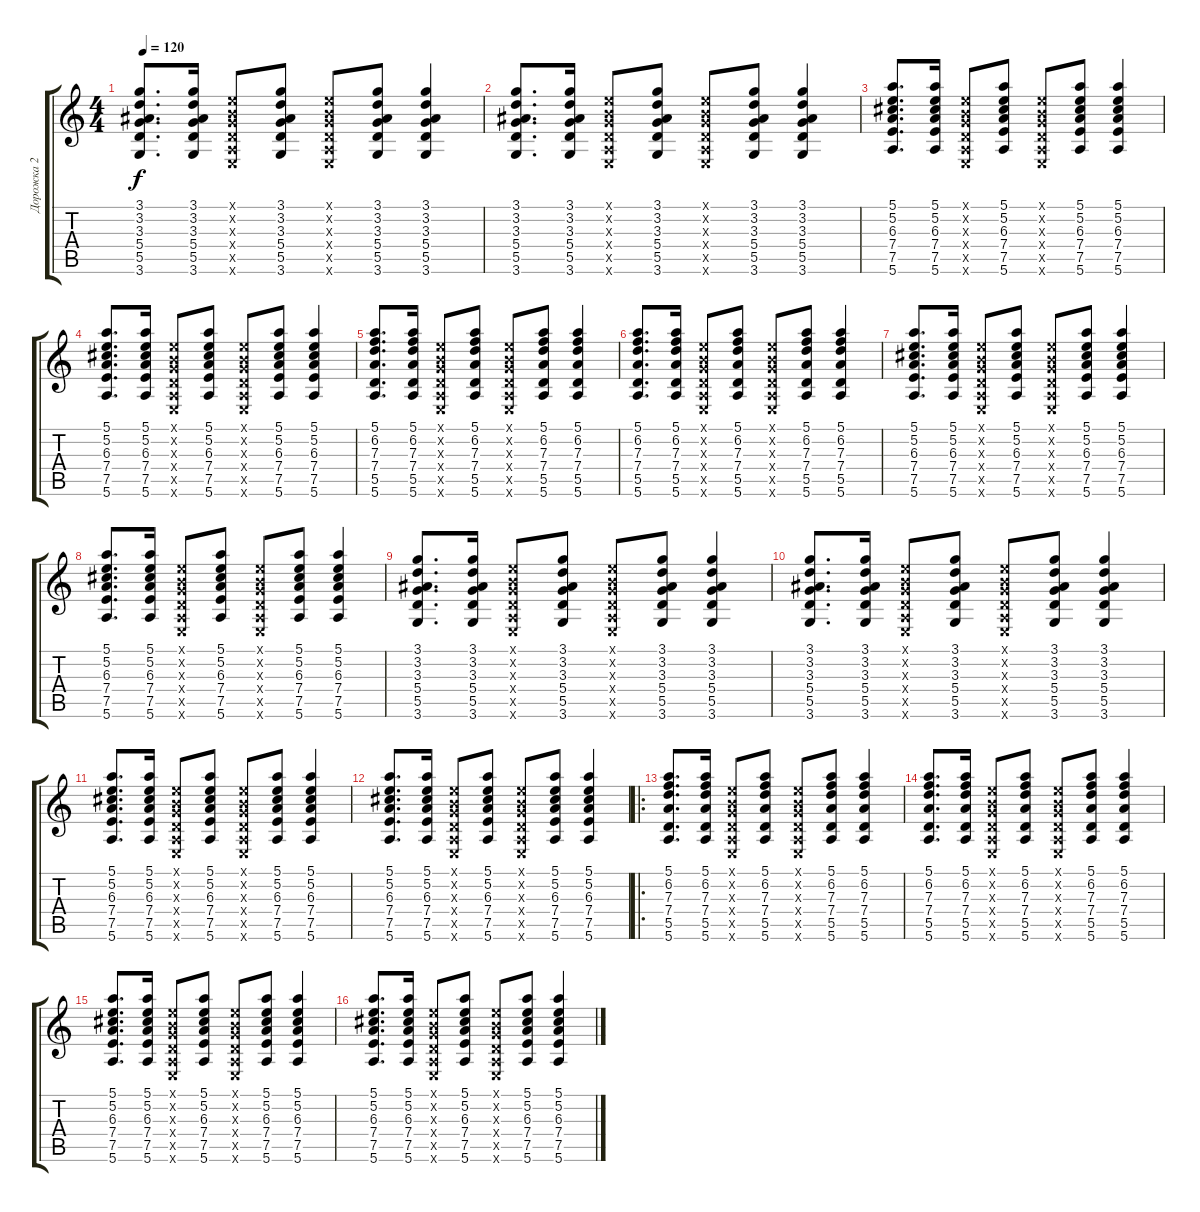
\track ("Дорожка 2" "Дорожка 2") {instrument acousticguitarnylon}
\staff {score tabs}
\tuning (E4 B3 G3 D3 A2 E2) {hide}
\ts (4 4)
\tempo 120
\clef g2
\ks c
(3.1 3.2 3.3 5.4 5.5 3.6).8{d dy f} (3.1 3.2 3.3 5.4 5.5 3.6).16 (0.1{x} 0.2{x} 0.3{x} 0.4{x} 0.5{x} 0.6{x}).8 (3.1 3.2 3.3 5.4 5.5 3.6).8 (0.1{x} 0.2{x} 0.3{x} 0.4{x} 0.5{x} 0.6{x}).8 (3.1 3.2 3.3 5.4 5.5 3.6).8 (3.1 3.2 3.3 5.4 5.5 3.6).4 |
(3.1 3.2 3.3 5.4 5.5 3.6).8{d} (3.1 3.2 3.3 5.4 5.5 3.6).16 (0.1{x} 0.2{x} 0.3{x} 0.4{x} 0.5{x} 0.6{x}).8 (3.1 3.2 3.3 5.4 5.5 3.6).8 (0.1{x} 0.2{x} 0.3{x} 0.4{x} 0.5{x} 0.6{x}).8 (3.1 3.2 3.3 5.4 5.5 3.6).8 (3.1 3.2 3.3 5.4 5.5 3.6).4 |
(5.1 5.2 6.3 7.4 7.5 5.6).8{d} (5.1 5.2 6.3 7.4 7.5 5.6).16 (0.1{x} 0.2{x} 0.3{x} 0.4{x} 0.5{x} 0.6{x}).8 (5.1 5.2 6.3 7.4 7.5 5.6).8 (0.1{x} 0.2{x} 0.3{x} 0.4{x} 0.5{x} 0.6{x}).8 (5.1 5.2 6.3 7.4 7.5 5.6).8 (5.1 5.2 6.3 7.4 7.5 5.6).4 |
(5.1 5.2 6.3 7.4 7.5 5.6).8{d} (5.1 5.2 6.3 7.4 7.5 5.6).16 (0.1{x} 0.2{x} 0.3{x} 0.4{x} 0.5{x} 0.6{x}).8 (5.1 5.2 6.3 7.4 7.5 5.6).8 (0.1{x} 0.2{x} 0.3{x} 0.4{x} 0.5{x} 0.6{x}).8 (5.1 5.2 6.3 7.4 7.5 5.6).8 (5.1 5.2 6.3 7.4 7.5 5.6).4 |
(5.1 6.2 7.3 7.4 5.5 5.6).8{d} (5.1 6.2 7.3 7.4 5.5 5.6).16 (0.1{x} 0.2{x} 0.3{x} 0.4{x} 0.5{x} 0.6{x}).8 (5.1 6.2 7.3 7.4 5.5 5.6).8 (0.1{x} 0.2{x} 0.3{x} 0.4{x} 0.5{x} 0.6{x}).8 (5.1 6.2 7.3 7.4 5.5 5.6).8 (5.1 6.2 7.3 7.4 5.5 5.6).4 |
(5.1 6.2 7.3 7.4 5.5 5.6).8{d} (5.1 6.2 7.3 7.4 5.5 5.6).16 (0.1{x} 0.2{x} 0.3{x} 0.4{x} 0.5{x} 0.6{x}).8 (5.1 6.2 7.3 7.4 5.5 5.6).8 (0.1{x} 0.2{x} 0.3{x} 0.4{x} 0.5{x} 0.6{x}).8 (5.1 6.2 7.3 7.4 5.5 5.6).8 (5.1 6.2 7.3 7.4 5.5 5.6).4 |
(5.1 5.2 6.3 7.4 7.5 5.6).8{d} (5.1 5.2 6.3 7.4 7.5 5.6).16 (0.1{x} 0.2{x} 0.3{x} 0.4{x} 0.5{x} 0.6{x}).8 (5.1 5.2 6.3 7.4 7.5 5.6).8 (0.1{x} 0.2{x} 0.3{x} 0.4{x} 0.5{x} 0.6{x}).8 (5.1 5.2 6.3 7.4 7.5 5.6).8 (5.1 5.2 6.3 7.4 7.5 5.6).4 |
(5.1 5.2 6.3 7.4 7.5 5.6).8{d} (5.1 5.2 6.3 7.4 7.5 5.6).16 (0.1{x} 0.2{x} 0.3{x} 0.4{x} 0.5{x} 0.6{x}).8 (5.1 5.2 6.3 7.4 7.5 5.6).8 (0.1{x} 0.2{x} 0.3{x} 0.4{x} 0.5{x} 0.6{x}).8 (5.1 5.2 6.3 7.4 7.5 5.6).8 (5.1 5.2 6.3 7.4 7.5 5.6).4 |
(3.1 3.2 3.3 5.4 5.5 3.6).8{d} (3.1 3.2 3.3 5.4 5.5 3.6).16 (0.1{x} 0.2{x} 0.3{x} 0.4{x} 0.5{x} 0.6{x}).8 (3.1 3.2 3.3 5.4 5.5 3.6).8 (0.1{x} 0.2{x} 0.3{x} 0.4{x} 0.5{x} 0.6{x}).8 (3.1 3.2 3.3 5.4 5.5 3.6).8 (3.1 3.2 3.3 5.4 5.5 3.6).4 |
(3.1 3.2 3.3 5.4 5.5 3.6).8{d} (3.1 3.2 3.3 5.4 5.5 3.6).16 (0.1{x} 0.2{x} 0.3{x} 0.4{x} 0.5{x} 0.6{x}).8 (3.1 3.2 3.3 5.4 5.5 3.6).8 (0.1{x} 0.2{x} 0.3{x} 0.4{x} 0.5{x} 0.6{x}).8 (3.1 3.2 3.3 5.4 5.5 3.6).8 (3.1 3.2 3.3 5.4 5.5 3.6).4 |
(5.1 5.2 6.3 7.4 7.5 5.6).8{d} (5.1 5.2 6.3 7.4 7.5 5.6).16 (0.1{x} 0.2{x} 0.3{x} 0.4{x} 0.5{x} 0.6{x}).8 (5.1 5.2 6.3 7.4 7.5 5.6).8 (0.1{x} 0.2{x} 0.3{x} 0.4{x} 0.5{x} 0.6{x}).8 (5.1 5.2 6.3 7.4 7.5 5.6).8 (5.1 5.2 6.3 7.4 7.5 5.6).4 |
(5.1 5.2 6.3 7.4 7.5 5.6).8{d} (5.1 5.2 6.3 7.4 7.5 5.6).16 (0.1{x} 0.2{x} 0.3{x} 0.4{x} 0.5{x} 0.6{x}).8 (5.1 5.2 6.3 7.4 7.5 5.6).8 (0.1{x} 0.2{x} 0.3{x} 0.4{x} 0.5{x} 0.6{x}).8 (5.1 5.2 6.3 7.4 7.5 5.6).8 (5.1 5.2 6.3 7.4 7.5 5.6).4 |
\ro
(5.1 6.2 7.3 7.4 5.5 5.6).8{d} (5.1 6.2 7.3 7.4 5.5 5.6).16 (0.1{x} 0.2{x} 0.3{x} 0.4{x} 0.5{x} 0.6{x}).8 (5.1 6.2 7.3 7.4 5.5 5.6).8 (0.1{x} 0.2{x} 0.3{x} 0.4{x} 0.5{x} 0.6{x}).8 (5.1 6.2 7.3 7.4 5.5 5.6).8 (5.1 6.2 7.3 7.4 5.5 5.6).4 |
(5.1 6.2 7.3 7.4 5.5 5.6).8{d} (5.1 6.2 7.3 7.4 5.5 5.6).16 (0.1{x} 0.2{x} 0.3{x} 0.4{x} 0.5{x} 0.6{x}).8 (5.1 6.2 7.3 7.4 5.5 5.6).8 (0.1{x} 0.2{x} 0.3{x} 0.4{x} 0.5{x} 0.6{x}).8 (5.1 6.2 7.3 7.4 5.5 5.6).8 (5.1 6.2 7.3 7.4 5.5 5.6).4 |
(5.1 5.2 6.3 7.4 7.5 5.6).8{d} (5.1 5.2 6.3 7.4 7.5 5.6).16 (0.1{x} 0.2{x} 0.3{x} 0.4{x} 0.5{x} 0.6{x}).8 (5.1 5.2 6.3 7.4 7.5 5.6).8 (0.1{x} 0.2{x} 0.3{x} 0.4{x} 0.5{x} 0.6{x}).8 (5.1 5.2 6.3 7.4 7.5 5.6).8 (5.1 5.2 6.3 7.4 7.5 5.6).4 |
(5.1 5.2 6.3 7.4 7.5 5.6).8{d} (5.1 5.2 6.3 7.4 7.5 5.6).16 (0.1{x} 0.2{x} 0.3{x} 0.4{x} 0.5{x} 0.6{x}).8 (5.1 5.2 6.3 7.4 7.5 5.6).8 (0.1{x} 0.2{x} 0.3{x} 0.4{x} 0.5{x} 0.6{x}).8 (5.1 5.2 6.3 7.4 7.5 5.6).8 (5.1 5.2 6.3 7.4 7.5 5.6).4
